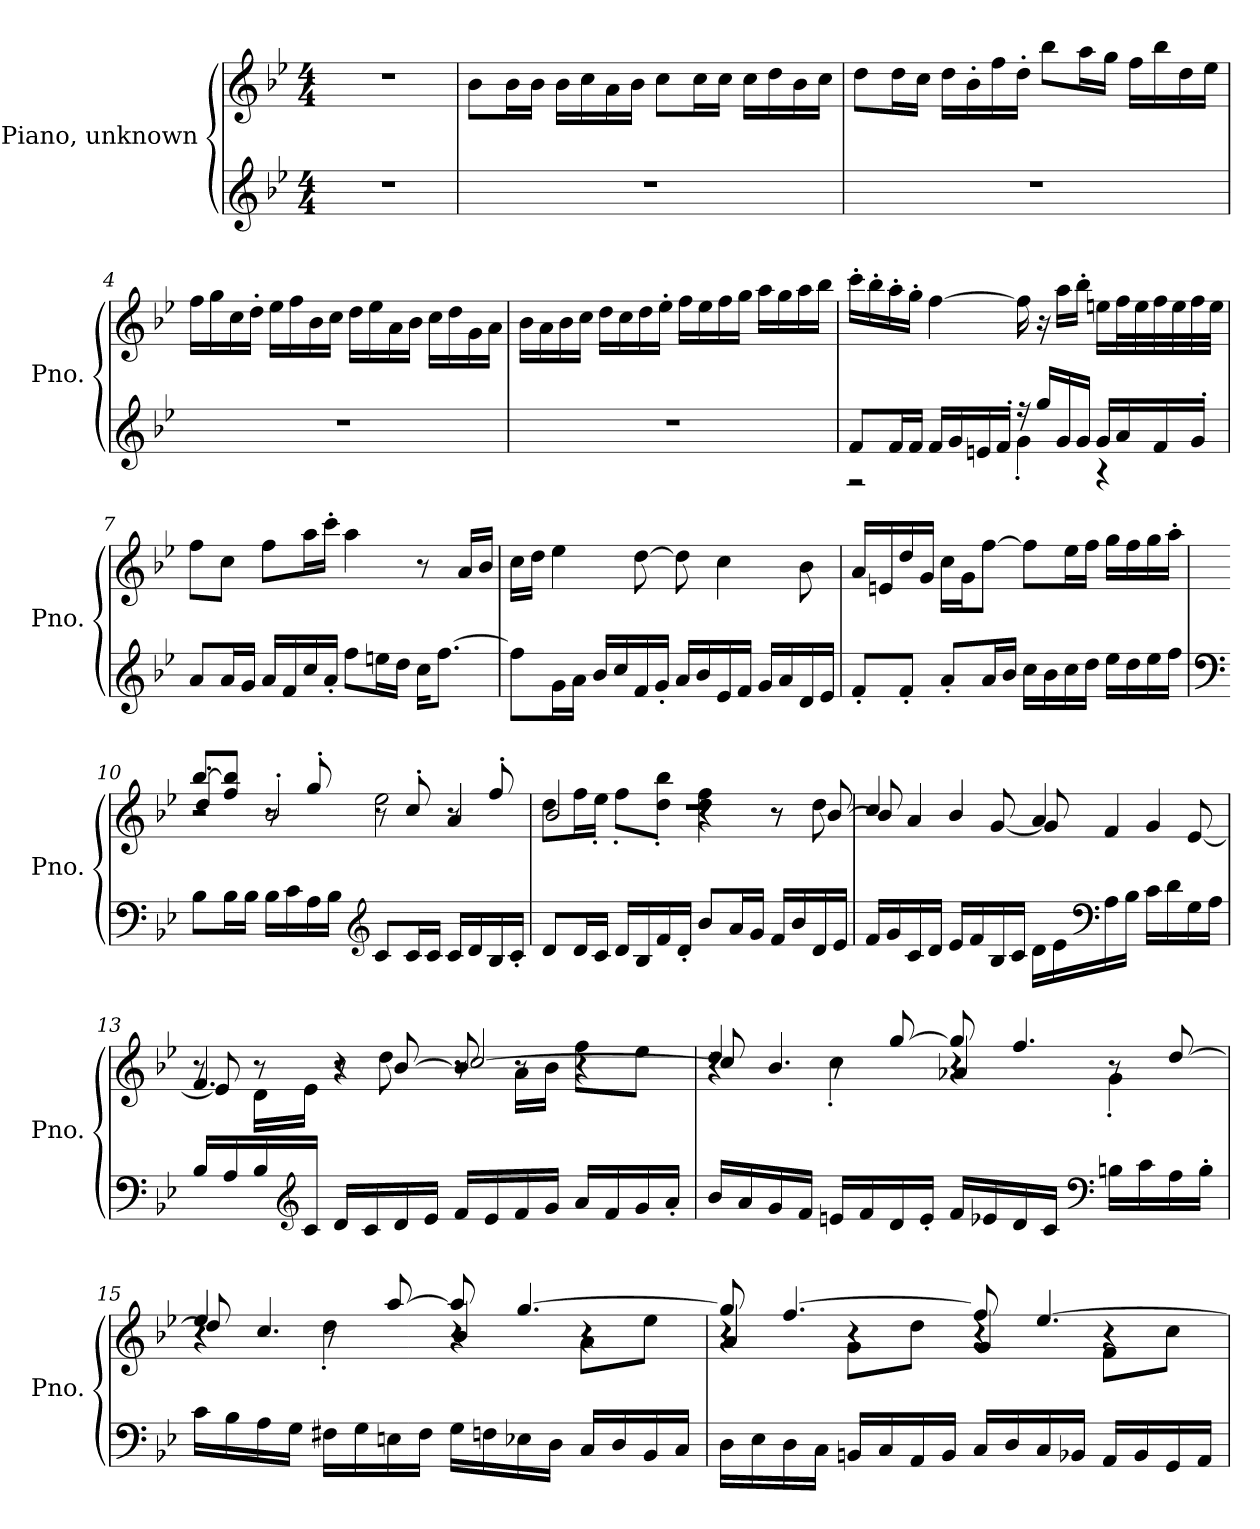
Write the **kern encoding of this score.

**kern	**kern
*part1	*part1
*staff2	*staff1
*I"Piano, unknown	*
*I'Pno.	*
*clefG2	*clefG2
*k[b-e-]	*k[b-e-]
*M4/4	*M4/4
*MM120	*MM120
=1	=1
1r	1r
=2	=2
1r	8b-\L
.	16b-\L
.	16b-\JJ
.	16b-\LL
.	16cc\
.	16a\
.	16b-\JJ
.	8cc\L
.	16cc\L
.	16cc\JJ
.	16cc\LL
.	16dd\
.	16b-\
.	16cc\JJ
=3	=3
1r	8dd\L
.	16dd\L
.	16cc\JJ
.	16dd\LL
.	16b-'\
.	16ff\
.	16dd'\JJ
.	8bb-\L
.	16aa\L
.	16gg\JJ
.	16ff\LL
.	16bb-\
.	16dd\
.	16ee-\JJ
!!LO:LB:g=z
=4	=4
1r	16ff\LL
.	16gg\
.	16cc\
.	16dd'\JJ
.	16ee-\LL
.	16ff\
.	16b-\
.	16cc\JJ
.	16dd\LL
.	16ee-\
.	16a\
.	16b-\JJ
.	16cc\LL
.	16dd\
.	16g\
.	16a\JJ
=5	=5
1r	16b-\LL
.	16a\
.	16b-\
.	16cc\JJ
.	16dd\LL
.	16cc\
.	16dd\
.	16ee-'\JJ
.	16ff\LL
.	16ee-\
.	16ff\
.	16gg\JJ
.	16aa\LL
.	16gg\
.	16aa\
.	16bb-\JJ
!!LO:LB:g=z
=6	=6
*^	*
8f/L	2r	16ccc'\LL
.	.	16bb-'\
16f/L	.	16aa'\
16f/JJ	.	16gg'\JJ
16f/LL	.	[4ff\
16g/	.	.
16en/	.	.
16f'/JJ	.	.
16r	4g'\	16ff\]
16gg/LL	.	16r
16g/	.	16aa\LL
16g/JJ	.	16bb-'\JJ
16g/LL	4r	16een\LL
16a/	.	32ff\L
.	.	32ee\
16f/	.	32ff\
.	.	32ee\
16g'/JJ	.	32ff\
.	.	32ee\JJJ
*v	*v	*
=7	=7
8a/L	8ff\L
16a/L	8cc\J
16g/JJ	.
16a/LL	8ff\L
16f/	.
16cc/	16aa\L
16a'/JJ	16ccc'\JJ
8ff\L	4aa\
16een\L	.
16dd\JJ	.
16cc\KL	8r
[8.ff\J	.
.	16a/LL
.	16b-/JJ
!!LO:LB:g=z
=8	=8
8ff\L]	16cc\LL
.	16dd\JJ
16g\L	4ee-\
16a\JJ	.
16b-/LL	.
16cc/	.
16f/	[8dd\
16g'/JJ	.
16a/LL	8dd\]
16b-/	.
16e-/	4cc\
16f/JJ	.
16g/LL	.
16a/	.
16d/	8b-\
16e-/JJ	.
=9	=9
8f'/L	16a/LL
.	16en/
8f'/J	16dd/
.	16g/JJ
8a'/L	16cc\LL
.	16g\J
16a/L	[8ff\J
16b-/JJ	.
16cc\LL	8ff\L]
16b-\	.
16cc\	16ee-\L
16dd\JJ	16ff\JJ
16ee-\LL	16gg\LL
16dd\	16ff\
16ee-\	16gg\
16ff\JJ	16aa'\JJ
!!LO:LB:g=z
=10	=10
*clefF4	*
*	*^
*	*	*^
8B-\L	[8bb-/L	2r	4dd'/
16B-\L	8ff/ 8bb-/]J	.	.
16B-\JJ	.	.	.
16B-\LL	8r	.	2b-'/
16c\	.	.	.
16A\	8gg'/	.	.
16B-\JJ	.	.	.
*clefG2	*	*	*
8c/L	8r	2ee-\	.
16c/L	8cc'/	.	.
16c/JJ	.	.	.
16c/LL	8r	.	4a/
16d/	.	.	.
16B-/	8ff'/	.	.
16c'/JJ	.	.	.
=11	=11	=11	=11
8d/L	1r	8dd\L	2b-/
16d/L	.	16ff\L	.
16c/JJ	.	16ee-'\JJ	.
16d/LL	.	8ff'\L	.
16B-/	.	.	.
16f/	.	8dd\' 8bb-\'J	.
16d'/JJ	.	.	.
8b-/L	.	4dd\ 4ff\	4r
16a/L	.	.	.
16g/JJ	.	.	.
16f/LL	.	8r	8r
16b-/	.	.	.
16d/	.	8dd\	[8b-/
16e-/JJ	.	.	.
*	*	*v	*v
!!LO:LB:g=z
=12	=12	=12
16f/LL	4cc/	8b-/]
16g/	.	.
16c/	.	4a/
16d/JJ	.	.
16e-/LL	4b-/	.
16f/	.	.
16B-/	.	[8g/
16c/JJ	.	.
16d\LL	4a/	8g/]
16e-\	.	.
*clefF4	*	*
16A\	.	4f/
16B-\JJ	.	.
16c\LL	4g/	.
16d\	.	.
16G\	.	[8e-/
16A\JJ	.	.
=13	=13	=13
*	*	*^
16B-/LL	4.f/	8r	8e-/]
16A/	.	.	.
16B-/	.	16d\LL	8r
*clefG2	*	*	*
16c/JJ	.	16e-\JJ	.
16d/LL	.	8r	4r
16c/	.	.	.
16d/	[8b-/	8dd\	.
16e-/JJ	.	.	.
16f/LL	8b-/]	8r	[2cc/
16e-/	.	.	.
16f/	8r	16a\LL	.
16g/JJ	.	16b-\JJ	.
16a/LL	4r	8ff\L	.
16f/	.	.	.
16g/	.	8ee-\J	.
16a'/JJ	.	.	.
!!LO:PB:g=z	!!	!!
=14	=14	=14	=14
16b-/LL	4dd/	4r	8cc/]
16a/	.	.	.
16g/	.	.	4.b-/
16f/JJ	.	.	.
16en/LL	8r	4cc'\	.
16f/	.	.	.
16d/	[8gg/	.	.
16e'/JJ	.	.	.
16f/LL	8gg/]	4r	4a-X/
16e-X/	.	.	.
16d/	4.ff/	.	.
16c/JJ	.	.	.
*clefF4	*	*	*
16Bn\LL	.	4g'\	8r
16c\	.	.	.
16A\	.	.	[8dd/
16B'\JJ	.	.	.
=15	=15	=15	=15
16c\LL	4ee-/	4r	8dd/]
16B-\	.	.	.
16A\	.	.	4.cc/
16G\JJ	.	.	.
16F#X\LL	8r	4dd'\	.
16G\	.	.	.
16En\	[8aa/	.	.
16F#\JJ	.	.	.
16G\LL	8aa/]	4r	4b-/
16Fn\	.	.	.
16E-X\	[4.gg/	.	.
16D\JJ	.	.	.
16C/LL	.	8a\L	4r
16D/	.	.	.
16BB-/	.	8ee-\J	.
16C/JJ	.	.	.
!!LO:LB:g=z	!!	!!
=16	=16	=16	=16
16D\LL	8gg/]	4r	4a/
16E-\	.	.	.
16D\	[4.ff/	.	.
16C\JJ	.	.	.
16BBn/LL	.	8g\L	4r
16C/	.	.	.
16AA/	.	8dd\J	.
16BB/JJ	.	.	.
16C/LL	8ff/]	4r	4g/
16D/	.	.	.
16C/	[4.ee-/	.	.
16BB-X/JJ	.	.	.
16AA/LL	.	8f\L	4r
16BB-/	.	.	.
16GG/	.	8cc\J	.
16AA/JJ	.	.	.
*	*v	*v	*v
=	=
*-	*-
